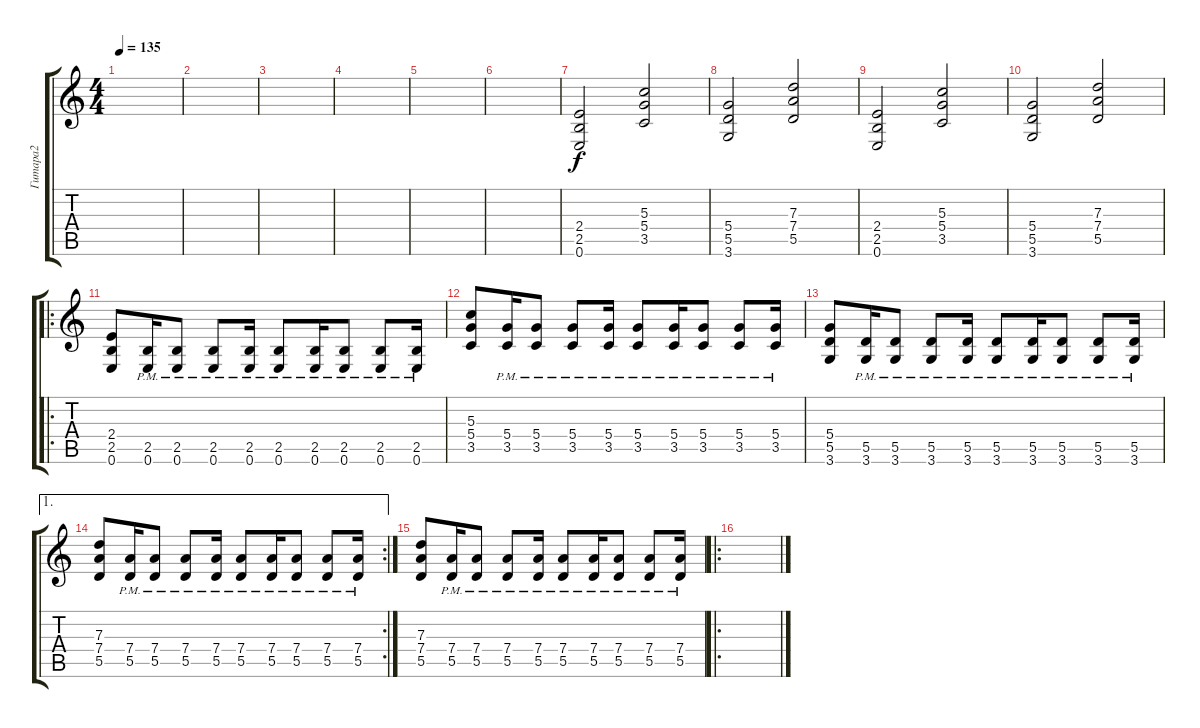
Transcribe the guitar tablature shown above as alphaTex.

\track ("Гитара2" "Гитара2") {instrument distortionguitar}
\staff {score tabs}
\tuning (E4 B3 G3 D3 A2 E2) {hide}
\ts (4 4)
\tempo 135
\clef g2
\ks c
|
|
|
|
|
|
(2.4 2.5 0.6).2 (5.3 5.4 3.5).2 |
(5.4 5.5 3.6).2 (7.3 7.4 5.5).2 |
(2.4 2.5 0.6).2 (5.3 5.4 3.5).2 |
(5.4 5.5 3.6).2 (7.3 7.4 5.5).2 |
\ro
(2.4 2.5 0.6).8 (2.5{pm} 0.6{pm}).16 (2.5{pm} 0.6{pm}).8 (2.5{pm} 0.6{pm}).8 (2.5{pm} 0.6{pm}).16 (2.5{pm} 0.6{pm}).8 (2.5{pm} 0.6{pm}).16 (2.5{pm} 0.6{pm}).8 (2.5{pm} 0.6{pm}).8 (2.5{pm} 0.6{pm}).16 |
(5.3 5.4 3.5).8 (5.4{pm} 3.5{pm}).16 (5.4{pm} 3.5{pm}).8 (5.4{pm} 3.5{pm}).8 (5.4{pm} 3.5{pm}).16 (5.4{pm} 3.5{pm}).8 (5.4{pm} 3.5{pm}).16 (5.4{pm} 3.5{pm}).8 (5.4{pm} 3.5{pm}).8 (5.4{pm} 3.5{pm}).16 |
(5.4 5.5 3.6).8 (5.5{pm} 3.6{pm}).16 (5.5{pm} 3.6{pm}).8 (5.5{pm} 3.6{pm}).8 (5.5{pm} 3.6{pm}).16 (5.5{pm} 3.6{pm}).8 (5.5{pm} 3.6{pm}).16 (5.5{pm} 3.6{pm}).8 (5.5{pm} 3.6{pm}).8 (5.5{pm} 3.6{pm}).16 |
\ae 1
\rc 2
(7.3 7.4 5.5).8 (7.4{pm} 5.5{pm}).16 (7.4{pm} 5.5{pm}).8 (7.4{pm} 5.5{pm}).8 (7.4{pm} 5.5{pm}).16 (7.4{pm} 5.5{pm}).8 (7.4{pm} 5.5{pm}).16 (7.4{pm} 5.5{pm}).8 (7.4{pm} 5.5{pm}).8 (7.4{pm} 5.5{pm}).16 |
(7.3 7.4 5.5).8 (7.4{pm} 5.5{pm}).16 (7.4{pm} 5.5{pm}).8 (7.4{pm} 5.5{pm}).8 (7.4{pm} 5.5{pm}).16 (7.4{pm} 5.5{pm}).8 (7.4{pm} 5.5{pm}).16 (7.4{pm} 5.5{pm}).8 (7.4{pm} 5.5{pm}).8 (7.4{pm} 5.5{pm}).16 |
\ro
